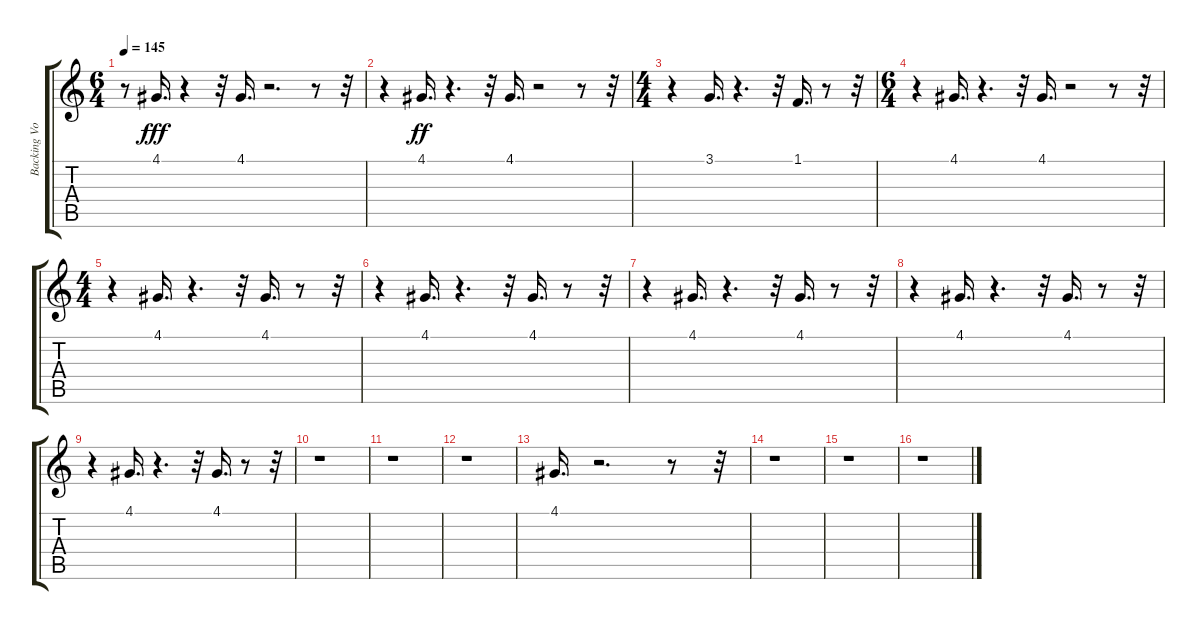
\track ("Backing Vocals" "Backing Vo") {instrument voiceoohs}
\staff {score tabs}
\tuning (E4 B3 G3 D3 A2 E2) {hide}
\ts (6 4)
\tempo 145
\clef g2
\ks c
r.8{dy fff} 4.1.16{d} r.4 r.32 4.1.16{d} r.2{d} r.8 r.32 |
r.4 4.1.16{d dy ff} r.4{d} r.32 4.1.16{d} r.2 r.8 r.32 |
\ts (4 4)
r.4 3.1.16{d} r.4{d} r.32 1.1.16{d} r.8 r.32 |
\ts (6 4)
r.4 4.1.16{d} r.4{d} r.32 4.1.16{d} r.2 r.8 r.32 |
\ts (4 4)
r.4 4.1.16{d} r.4{d} r.32 4.1.16{d} r.8 r.32 |
r.4 4.1.16{d} r.4{d} r.32 4.1.16{d} r.8 r.32 |
r.4 4.1.16{d} r.4{d} r.32 4.1.16{d} r.8 r.32 |
r.4 4.1.16{d} r.4{d} r.32 4.1.16{d} r.8 r.32 |
r.4 4.1.16{d} r.4{d} r.32 4.1.16{d} r.8 r.32 |
r.1 |
r.1 |
r.1 |
4.1.16{d} r.2{d} r.8 r.32 |
r.1 |
r.1 |
r.1
